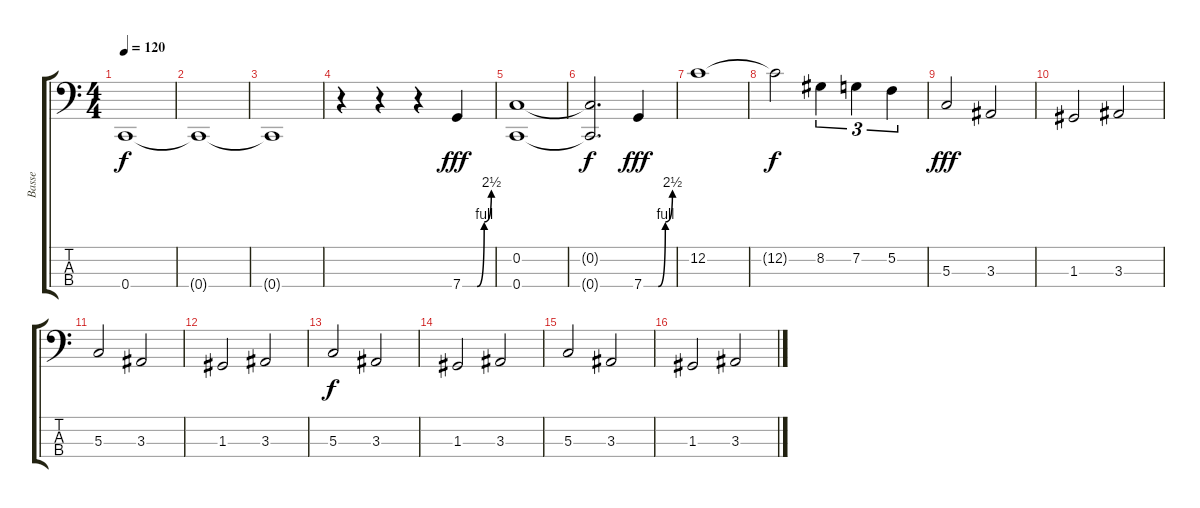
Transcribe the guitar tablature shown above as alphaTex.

\track ("Basse" "Basse") {instrument electricbassfinger}
\staff {score tabs}
\tuning (F2 C2 G1 C1) {hide}
\ts (4 4)
\tempo 120
\clef f4
\ks c
0.4{t}.1{dy f} |
0.4{t}.1 |
0.4{t}.1 |
r.4 r.4 r.4 7.4{be (custom 0 0 30 0 45 4 60 10)}.4{dy fff} |
(0.2 0.4).1 |
(0.2{t} 0.4{t}).2{d dy f} 7.4{be (custom 0 0 30 0 45 4 60 10)}.4{dy fff} |
12.2.1 |
12.2{t}.2{dy f} 8.2.4{tu (3 2)} 7.2.4{tu (3 2)} 5.2.4{tu (3 2)} |
5.3.2{dy fff} 3.3.2 |
1.3.2 3.3.2 |
5.3.2 3.3.2 |
1.3.2 3.3.2 |
5.3.2{dy f} 3.3.2 |
1.3.2 3.3.2 |
5.3.2 3.3.2 |
1.3.2 3.3.2
